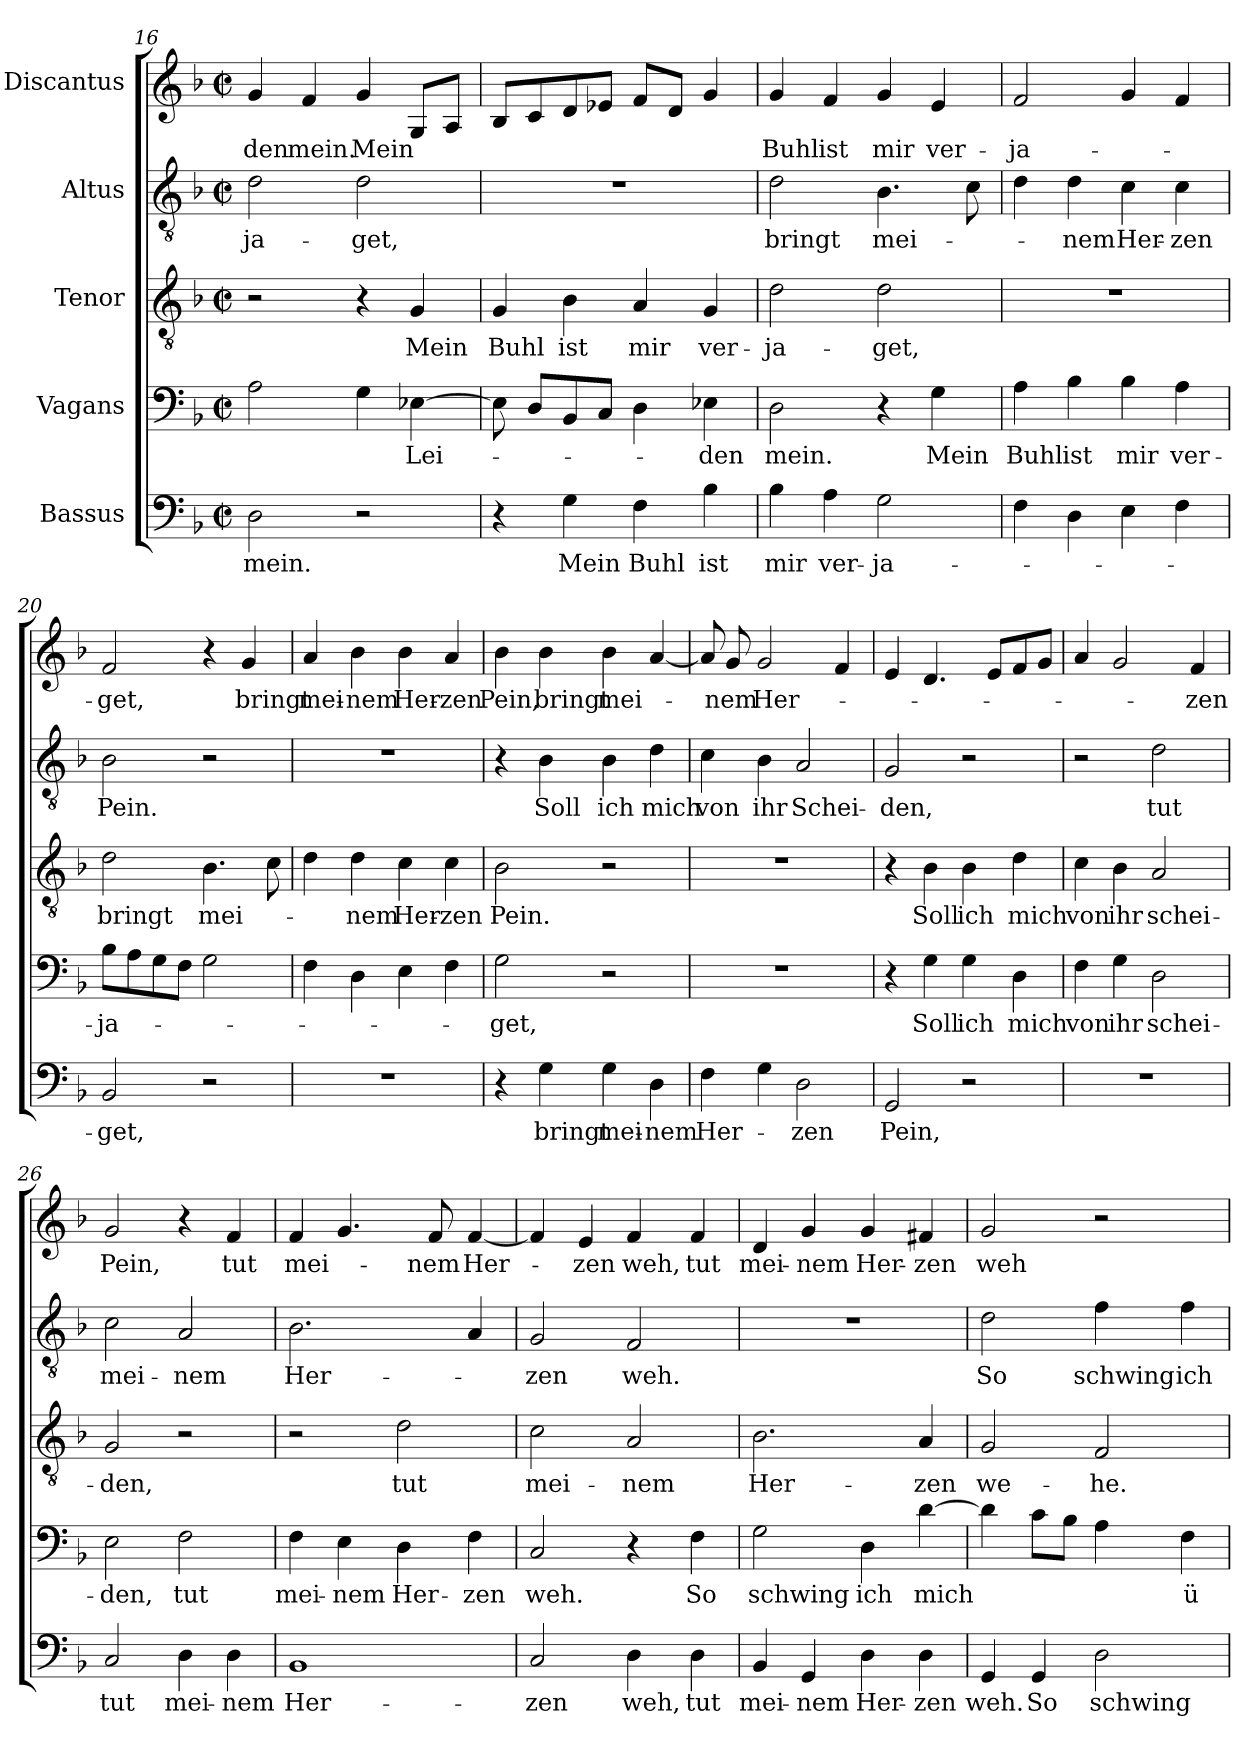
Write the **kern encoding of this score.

**kern	**text	**kern	**text	**kern	**text	**kern	**text	**kern	**text
*part5	*part5	*part4	*part4	*part3	*part3	*part2	*part2	*part1	*part1
*staff5	*staff5	*staff4	*staff4	*staff3	*staff3	*staff2	*staff2	*staff1	*staff1
*I"Bassus	*	*I"Vagans	*	*I"Tenor	*	*I"Altus	*	*I"Discantus	*
*clefF4	*	*clefF4	*	*clefGv2	*	*clefGv2	*	*clefG2	*
*k[b-]	*	*k[b-]	*	*k[b-]	*	*k[b-]	*	*k[b-]	*
*M2/2	*	*M2/2	*	*M2/2	*	*M2/2	*	*M2/2	*
*met(c|)	*	*met(c|)	*	*met(c|)	*	*met(c|)	*	*met(c|)	*
=16	=16	=16	=16	=16	=16	=16	=16	=16	=16
!	!LO:LY:b	!	!	!	!	!	!LO:LY:b	!	!LO:LY:b
2D\	mein.	2A\	.	2r	.	2d\	-ja-	4g/	-den
!	!	!	!	!	!	!	!	!	!LO:LY:b
.	.	.	.	.	.	.	.	4f/	mein.
!	!	!	!	!	!	!	!LO:LY:b	!	!LO:LY:b
2r	.	4G\	.	4r	.	2d\	-get,	4g/	-Mein
!	!	!	!LO:LY:b	!	!LO:LY:b	!	!	!	!
.	.	[4E-X\	Lei-	4G/	Mein	.	.	8G/L	.
.	.	.	.	.	.	.	.	8A/J	.
!!LO:LB:g=z
=17	=17	=17	=17	=17	=17	=17	=17	=17	=17
!	!	!	!	!	!LO:LY:b	!	!	!	!
4r	.	8E-\]	.	4G/	Buhl	1r	.	8B-/L	.
.	.	8D/L	.	.	.	.	.	8c/	.
!	!LO:LY:b	!	!	!	!LO:LY:b	!	!	!	!
4G\	Mein	8BB-/	.	4B-\	ist	.	.	8d/	.
.	.	8C/J	.	.	.	.	.	8e-X/J	.
!	!LO:LY:b	!	!	!	!LO:LY:b	!	!	!	!
4F\	Buhl	4D\	.	4A/	mir	.	.	8f/L	.
.	.	.	.	.	.	.	.	8d/J	.
!	!LO:LY:b	!	!LO:LY:b	!	!LO:LY:b	!	!	!	!
4B-\	ist	4E-X\	-den	4G/	ver-	.	.	4g/	.
=18	=18	=18	=18	=18	=18	=18	=18	=18	=18
!	!LO:LY:b	!	!LO:LY:b	!	!LO:LY:b	!	!LO:LY:b	!	!LO:LY:b
4B-\	mir	2D\	mein.	2d\	-ja-	2d\	bringt	4g/	Buhl
!	!LO:LY:b	!	!	!	!	!	!	!	!LO:LY:b
4A\	ver-	.	.	.	.	.	.	4f/	ist
!	!LO:LY:b	!	!	!	!LO:LY:b	!	!LO:LY:b	!	!LO:LY:b
2G\	-ja-	4r	.	2d\	-get,	4.B-\	mei-	4g/	mir
!	!	!	!LO:LY:b	!	!	!	!	!	!LO:LY:b
.	.	4G\	Mein	.	.	.	.	4e/	ver-
.	.	.	.	.	.	8c\	.	.	.
=19	=19	=19	=19	=19	=19	=19	=19	=19	=19
!	!	!	!LO:LY:b	!	!	!	!	!	!LO:LY:b
4F\	.	4A\	Buhl	1r	.	4d\	.	2f/	-ja-
!	!	!	!LO:LY:b	!	!	!	!LO:LY:b	!	!
4D\	.	4B-\	ist	.	.	4d\	-nem	.	.
!	!	!	!LO:LY:b	!	!	!	!LO:LY:b	!	!
4E\	.	4B-\	mir	.	.	4c\	Her-	4g/	.
!	!	!	!LO:LY:b	!	!	!	!LO:LY:b	!	!
4F\	.	4A\	ver-	.	.	4c\	-zen	4f/	.
=20	=20	=20	=20	=20	=20	=20	=20	=20	=20
!	!LO:LY:b	!	!LO:LY:b	!	!LO:LY:b	!	!LO:LY:b	!	!LO:LY:b
2BB-/	-get,	8B-\L	-ja-	2d\	bringt	2B-\	Pein.	2f/	-get,
.	.	8A\	.	.	.	.	.	.	.
.	.	8G\	.	.	.	.	.	.	.
.	.	8F\J	.	.	.	.	.	.	.
!	!	!	!	!	!LO:LY:b	!	!	!	!
2r	.	2G\	.	4.B-\	mei-	2r	.	4r	.
!	!	!	!	!	!	!	!	!	!LO:LY:b
.	.	.	.	.	.	.	.	4g/	bringt
.	.	.	.	8c\	.	.	.	.	.
!!LO:PB:g=z
=21	=21	=21	=21	=21	=21	=21	=21	=21	=21
!	!	!	!	!	!	!	!	!	!LO:LY:b
1r	.	4F\	.	4d\	.	1r	.	4a/	mei-
!	!	!	!	!	!LO:LY:b	!	!	!	!LO:LY:b
.	.	4D\	.	4d\	-nem	.	.	4b-\	-nem
!	!	!	!	!	!LO:LY:b	!	!	!	!LO:LY:b
.	.	4E\	.	4c\	Her-	.	.	4b-\	Her-
!	!	!	!	!	!LO:LY:b	!	!	!	!LO:LY:b
.	.	4F\	.	4c\	-zen	.	.	4a/	-zen
=22	=22	=22	=22	=22	=22	=22	=22	=22	=22
!	!	!	!LO:LY:b	!	!LO:LY:b	!	!	!	!LO:LY:b
4r	.	2G\	-get,	2B-\	Pein.	4r	.	4b-\	Pein,
!	!LO:LY:b	!	!	!	!	!	!LO:LY:b	!	!LO:LY:b
4G\	bringt	.	.	.	.	4B-\	Soll	4b-\	bringt
!	!LO:LY:b	!	!	!	!	!	!LO:LY:b	!	!LO:LY:b
4G\	mei-	2r	.	2r	.	4B-\	ich	4b-\	mei-
!	!LO:LY:b	!	!	!	!	!	!LO:LY:b	!	!
4D\	-nem	.	.	.	.	4d\	mich	[4a/	.
=23	=23	=23	=23	=23	=23	=23	=23	=23	=23
!	!LO:LY:b	!	!	!	!	!	!LO:LY:b	!	!
4F\	Her-	1r	.	1r	.	4c\	von	8a/]	.
!	!	!	!	!	!	!	!	!	!LO:LY:b
.	.	.	.	.	.	.	.	8g/	nem
!	!	!	!	!	!	!	!LO:LY:b	!	!LO:LY:b
4G\	.	.	.	.	.	4B-\	ihr	2g/	Her-
!	!LO:LY:b	!	!	!	!	!	!LO:LY:b	!	!
2D\	-zen	.	.	.	.	2A/	Schei-	.	.
.	.	.	.	.	.	.	.	4f/	.
=24	=24	=24	=24	=24	=24	=24	=24	=24	=24
!	!LO:LY:b	!	!	!	!	!	!LO:LY:b	!	!
2GG/	Pein,	4r	.	4r	.	2G/	-den,	4e/	.
!	!	!	!LO:LY:b	!	!LO:LY:b	!	!	!	!
.	.	4G\	Soll	4B-\	Soll	.	.	4.d/	.
!	!	!	!LO:LY:b	!	!LO:LY:b	!	!	!	!
2r	.	4G\	ich	4B-\	ich	2r	.	.	.
.	.	.	.	.	.	.	.	8e/L	.
!	!	!	!LO:LY:b	!	!LO:LY:b	!	!	!	!
.	.	4D\	mich	4d\	mich	.	.	8f/	.
.	.	.	.	.	.	.	.	8g/J	.
!!LO:LB:g=z
=25	=25	=25	=25	=25	=25	=25	=25	=25	=25
!	!	!	!LO:LY:b	!	!LO:LY:b	!	!	!	!
1r	.	4F\	von	4c\	von	2r	.	4a/	.
!	!	!	!LO:LY:b	!	!LO:LY:b	!	!	!	!
.	.	4G\	ihr	4B-\	ihr	.	.	2g/	.
!	!	!	!LO:LY:b	!	!LO:LY:b	!	!LO:LY:b	!	!
.	.	2D\	schei-	2A/	schei-	2d\	tut	.	.
!	!	!	!	!	!	!	!	!	!LO:LY:b
.	.	.	.	.	.	.	.	4f/	zen
=26	=26	=26	=26	=26	=26	=26	=26	=26	=26
!	!LO:LY:b	!	!LO:LY:b	!	!LO:LY:b	!	!LO:LY:b	!	!LO:LY:b
2C/	tut	2E\	-den,	2G/	-den,	2c\	mei-	2g/	Pein,
!	!LO:LY:b	!	!LO:LY:b	!	!	!	!LO:LY:b	!	!
4D\	mei-	2F\	tut	2r	.	2A/	-nem	4r	.
!	!LO:LY:b	!	!	!	!	!	!	!	!LO:LY:b
4D\	-nem	.	.	.	.	.	.	4f/	tut
=27	=27	=27	=27	=27	=27	=27	=27	=27	=27
!	!LO:LY:b	!	!LO:LY:b	!	!	!	!LO:LY:b	!	!LO:LY:b
1BB-	Her-	4F\	mei-	2r	.	2.B-\	Her-	4f/	mei-
!	!	!	!LO:LY:b	!	!	!	!	!	!
.	.	4E\	-nem	.	.	.	.	4.g/	.
!	!	!	!LO:LY:b	!	!LO:LY:b	!	!	!	!
.	.	4D\	Her-	2d\	tut	.	.	.	.
!	!	!	!	!	!	!	!	!	!LO:LY:b
.	.	.	.	.	.	.	.	8f/	-nem
!	!	!	!LO:LY:b	!	!	!	!	!	!LO:LY:b
.	.	4F\	-zen	.	.	4A/	.	[4f/	Her-
=28	=28	=28	=28	=28	=28	=28	=28	=28	=28
!	!LO:LY:b	!	!LO:LY:b	!	!LO:LY:b	!	!LO:LY:b	!	!
2C/	-zen	2C/	weh.	2c\	mei-	2G/	-zen	4f/]	.
!	!	!	!	!	!	!	!	!	!LO:LY:b
.	.	.	.	.	.	.	.	4e/	-zen
!	!LO:LY:b	!	!	!	!LO:LY:b	!	!LO:LY:b	!	!LO:LY:b
4D\	weh,	4r	.	2A/	-nem	2F/	weh.	4f/	weh,
!	!LO:LY:b	!	!LO:LY:b	!	!	!	!	!	!LO:LY:b
4D\	tut	4F\	So	.	.	.	.	4f/	tut
!!LO:LB:g=z
=29	=29	=29	=29	=29	=29	=29	=29	=29	=29
!	!LO:LY:b	!	!LO:LY:b	!	!LO:LY:b	!	!	!	!LO:LY:b
4BB-/	mei-	2G\	schwing	2.B-\	Her-	1r	.	4d/	mei-
!	!LO:LY:b	!	!	!	!	!	!	!	!LO:LY:b
4GG/	-nem	.	.	.	.	.	.	4g/	-nem
!	!LO:LY:b	!	!LO:LY:b	!	!	!	!	!	!LO:LY:b
4D\	Her-	4D\	ich	.	.	.	.	4g/	Her-
!	!LO:LY:b	!	!LO:LY:b	!	!LO:LY:b	!	!	!	!LO:LY:b
4D\	-zen	[4d\	mich	4A/	-zen	.	.	4f#X/	-zen
=30	=30	=30	=30	=30	=30	=30	=30	=30	=30
!	!LO:LY:b	!	!	!	!LO:LY:b	!	!LO:LY:b	!	!LO:LY:b
4GG/	weh.	4d\]	.	2G/	we-	2d\	So	2g/	weh
!	!LO:LY:b	!	!	!	!	!	!	!	!
4GG/	So	8c\L	.	.	.	.	.	.	.
.	.	8B-\J	.	.	.	.	.	.	.
!	!LO:LY:b	!	!	!	!LO:LY:b	!	!LO:LY:b	!	!
2D\	schwing	4A\	.	2F/	-he.	4f\	schwing	2r	.
!	!	!	!LO:LY:b	!	!	!	!LO:LY:b	!	!
.	.	4F\	ü-	.	.	4f\	ich	.	.
=	=	=	=	=	=	=	=	=	=
*-	*-	*-	*-	*-	*-	*-	*-	*-	*-
